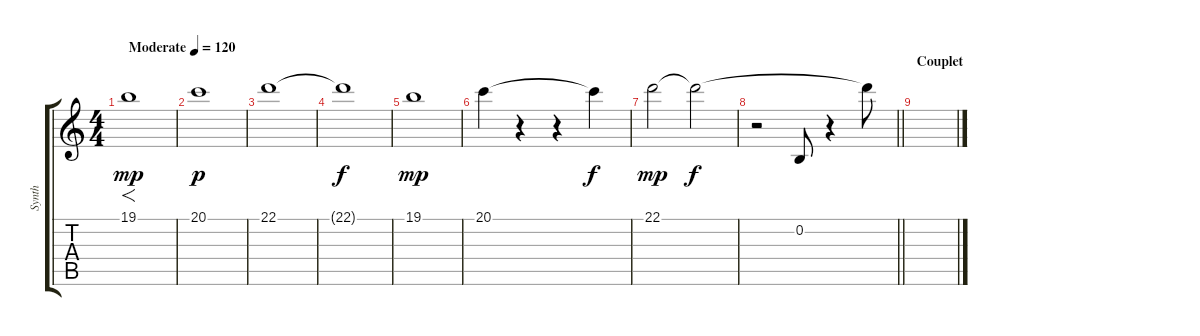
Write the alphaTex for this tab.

\track ("Synth" "Synth") {instrument tremolostrings}
\staff {score tabs}
\tuning (E4 B3 G3 D3 A2 E2) {hide}
\ts (4 4)
\tempo (120 "Moderate")
\clef g2
\ks c
19.1.1{f dy mp volume 3 instrument tremolostrings} |
20.1.1{dy p volume 9} |
22.1.1 |
22.1{t}.1{dy f} |
19.1.1{dy mp} |
20.1.4 r.4 r.4 20.1{t}.4{dy f} |
22.1.2{dy mp} 22.1{t}.2{dy f} |
\barLineRight lightlight
r.2 0.2.8 r.4 22.1{t}.8 |
\section ("" "Couplet")
